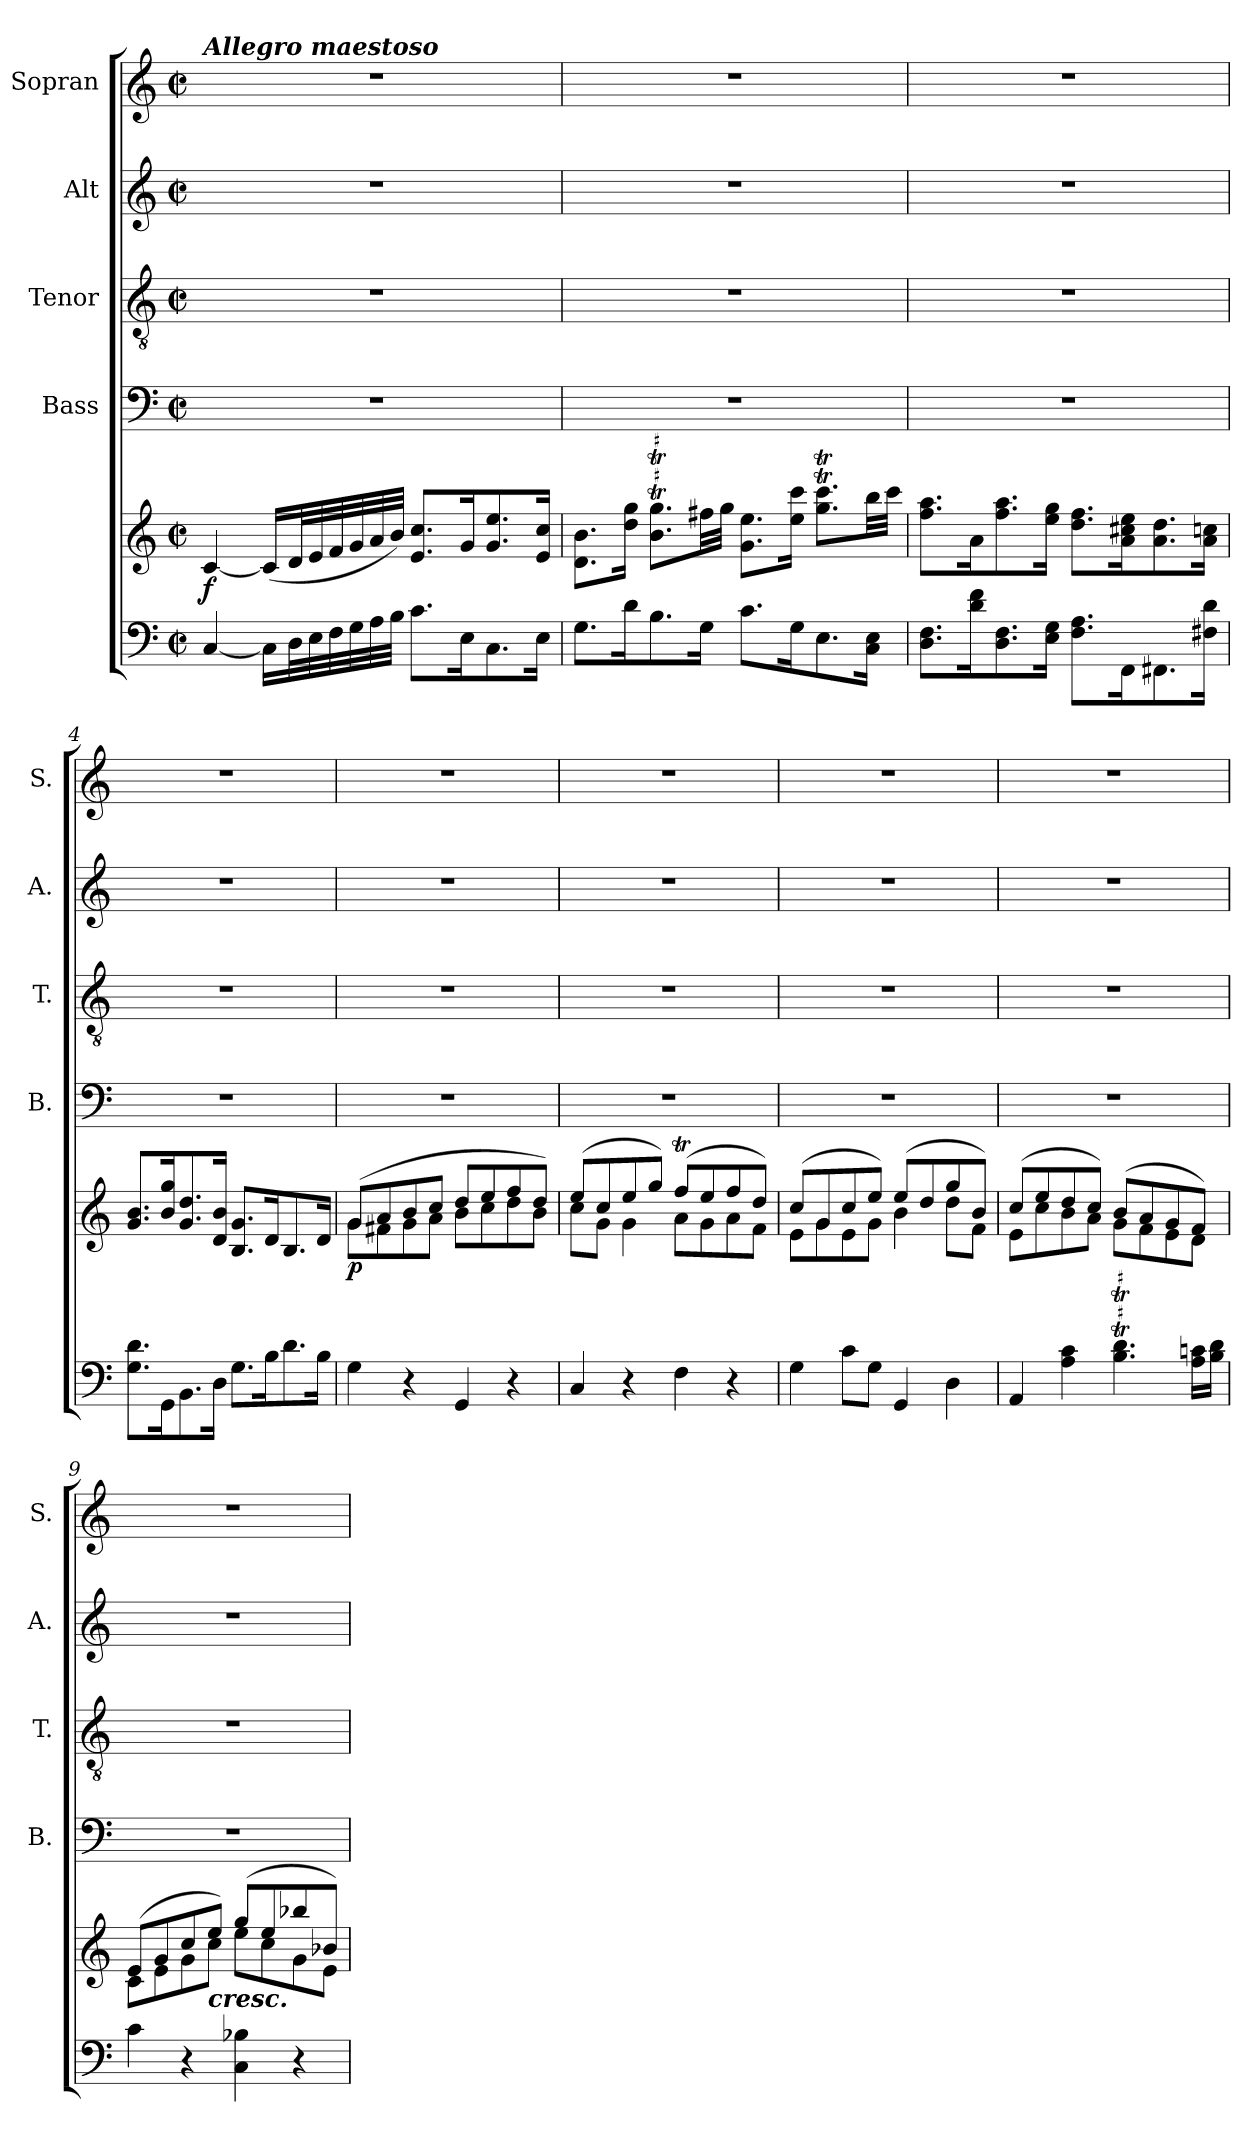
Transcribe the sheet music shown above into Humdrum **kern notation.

**kern	**kern	**dynam	**kern	**kern	**kern	**kern
*part5	*part5	*part5	*part4	*part3	*part2	*part1
*staff6	*staff5	*staff5/6	*staff4	*staff3	*staff2	*staff1
*	*	*	*I"Bass	*I"Tenor	*I"Alt	*I"Sopran
*	*	*	*I'B.	*I'T.	*I'A.	*I'S.
*clefF4	*clefG2	*	*clefF4	*clefGv2	*clefG2	*clefG2
*k[]	*k[]	*	*k[]	*k[]	*k[]	*k[]
*C:	*C:	*	*C:	*C:	*C:	*C:
*M2/2	*M2/2	*	*M2/2	*M2/2	*M2/2	*M2/2
*met(c|)	*met(c|)	*	*met(c|)	*met(c|)	*met(c|)	*met(c|)
=1	=1	=1	=1	=1	=1	=1
!	!	!	!	!	!	!LO:TX:a:Bi:t=Allegro maestoso
!	!	!LO:DY:b	!	!	!	!
[4C/	[4c/	f	1r	1r	1r	1r
16C\LL]	(<16c/LL]	.	.	.	.	.
32D\L	32d/L	.	.	.	.	.
32E\	32e/	.	.	.	.	.
32F\	32f/	.	.	.	.	.
32G\	32g/	.	.	.	.	.
32A\	32a/	.	.	.	.	.
32B\JJJ	32b/JJJ)	.	.	.	.	.
8.c\L	8.e/ 8.cc/L	.	.	.	.	.
16E\k	16g/k	.	.	.	.	.
8.C\	8.g/ 8.ee/	.	.	.	.	.
16E\Jk	16e/ 16cc/Jk	.	.	.	.	.
=2	=2	=2	=2	=2	=2	=2
8.G\L	8.d\ 8.b\L	.	1r	1r	1r	1r
16d\k	16dd\ 16gg\Jk	.	.	.	.	.
8.B\	8.b\T 8.gg\TL	.	.	.	.	.
16G\Jk	32ff#X\LL	.	.	.	.	.
.	32gg\JJJ	.	.	.	.	.
8.c\L	8.g\ 8.ee\L	.	.	.	.	.
16G\k	16ee\ 16ccc\Jk	.	.	.	.	.
8.E\	8.gg\T 8.ccc\TL	.	.	.	.	.
16C\ 16E\Jk	32bb\LL	.	.	.	.	.
.	32ccc\JJJ	.	.	.	.	.
=3	=3	=3	=3	=3	=3	=3
8.D\ 8.F\L	8.ff\ 8.aa\L	.	1r	1r	1r	1r
16d\ 16f\k	16a\k	.	.	.	.	.
8.D\ 8.F\	8.ff\ 8.aa\	.	.	.	.	.
16E\ 16G\Jk	16ee\ 16gg\Jk	.	.	.	.	.
8.F\ 8.A\L	8.dd\ 8.ff\L	.	.	.	.	.
16FF\k	16a\ 16cc#X\ 16ee\k	.	.	.	.	.
8.FF#X\	8.a\ 8.dd\	.	.	.	.	.
16F#X\ 16d\Jk	16a\ 16ccn\Jk	.	.	.	.	.
!!LO:LB:g=z
=4	=4	=4	=4	=4	=4	=4
8.G\ 8.d\L	8.g/ 8.b/L	.	1r	1r	1r	1r
16GG\k	16b/ 16gg/k	.	.	.	.	.
8.BB\	8.g/ 8.dd/	.	.	.	.	.
16D\Jk	16d/ 16b/Jk	.	.	.	.	.
8.G\L	8.B/ 8.g/L	.	.	.	.	.
16B\k	16d/k	.	.	.	.	.
8.d\	8.B/	.	.	.	.	.
16B\Jk	16d/Jk	.	.	.	.	.
=5	=5	=5	=5	=5	=5	=5
*	*^	*	*	*	*	*
!	!	!	!LO:DY:b	!	!	!	!
4G\	(>8g/L	8g\L	p	1r	1r	1r	1r
.	8a/	8f#X\	.	.	.	.	.
4r	8b/	8g\	.	.	.	.	.
.	8cc/J	8a\J	.	.	.	.	.
4GG/	8dd/L	8b\L	.	.	.	.	.
.	8ee/	8cc\	.	.	.	.	.
4r	8ff/	8dd\	.	.	.	.	.
.	8dd/J)	8b\J	.	.	.	.	.
=6	=6	=6	=6	=6	=6	=6	=6
4C/	(>8ee/L	8cc\L	.	1r	1r	1r	1r
.	8cc/	8g\J	.	.	.	.	.
4r	8ee/	4g\	.	.	.	.	.
.	8gg/J)	.	.	.	.	.	.
4F\	(>8ffT/L	8a\L	.	.	.	.	.
.	8ee/	8g\	.	.	.	.	.
4r	8ff/	8a\	.	.	.	.	.
.	8dd/J)	8f\J	.	.	.	.	.
=7	=7	=7	=7	=7	=7	=7	=7
4G\	(>8cc/L	8e\L	.	1r	1r	1r	1r
.	8g/	8g\	.	.	.	.	.
8c\L	8cc/	8e\	.	.	.	.	.
8G\J	8ee/J)	8g\J	.	.	.	.	.
4GG/	(>8ee/L	4b\	.	.	.	.	.
.	8dd/	.	.	.	.	.	.
4D\	8gg/	8dd\L	.	.	.	.	.
.	8b/J)	8f\J	.	.	.	.	.
=8	=8	=8	=8	=8	=8	=8	=8
4AA/	(>8cc/L	8e\L	.	1r	1r	1r	1r
.	8ee/	8cc\	.	.	.	.	.
4A\ 4c\	8dd/	8b\	.	.	.	.	.
.	8cc/J)	8a\J	.	.	.	.	.
4.B\T 4.d\T	(>8b/L	8g\L	.	.	.	.	.
.	8a/	8f\	.	.	.	.	.
.	8g/	8e\	.	.	.	.	.
16A\ 16c\LL	8f/J)	8d\J	.	.	.	.	.
16B\ 16d\JJ	.	.	.	.	.	.	.
!!LO:PB:g=z
=9	=9	=9	=9	=9	=9	=9	=9
4c\	(>8e/L	8c\L	.	1r	1r	1r	1r
.	8g/	8e\	.	.	.	.	.
4r	8cc/	8g\	.	.	.	.	.
!	!LO:TX:b:Bi:t=cresc.	!	!	!	!	!	!
.	8ee/J)	8cc\J	.	.	.	.	.
4C\ 4B-X\	(>8gg/L	8ee\L	.	.	.	.	.
.	8ee/	8cc\	.	.	.	.	.
4r	8bb-X/	8g\	.	.	.	.	.
.	8b-X/J)	8e\J	.	.	.	.	.
*	*v	*v	*	*	*	*	*
=	=	=	=	=	=	=
*-	*-	*-	*-	*-	*-	*-
